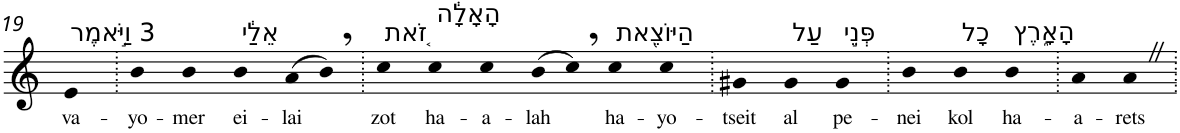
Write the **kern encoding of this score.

**kern	**text
*part1	*part1
*staff1	*staff1
*I"Piano	*
*I'Pno	*
!!LO:PB:g=z
*clefG2	*
*k[]	*
=19	=19
!LO:TX:a:t=3 וַיֹּ֣אמֶר	!
!	!LO:LY:b
4e	va-
=20.	=20.
!	!LO:LY:b
4b	-yo-
!	!LO:LY:b
4b	-mer
!LO:TX:a:t=אֵלַ֔י	!
!	!LO:LY:b
4b	ei-
!	!LO:LY:b
(>8a	-lai
8b,)	.
=21.	=21.
!LO:TX:a:t=זֹ֚את	!
!	!LO:LY:b
4cc	zot
!LO:TX:a:t=הָאָלָ֔ה	!
!	!LO:LY:b
4cc	ha-
!	!LO:LY:b
4cc	-a-
!	!LO:LY:b
(>8b	-lah
8cc,)	.
!LO:TX:a:t=הַיּוֹצֵ֖את	!
!	!LO:LY:b
4cc	ha-
!	!LO:LY:b
4cc	-yo-
=22.	=22.
!	!LO:LY:b
4g#X	-tseit
!LO:TX:a:t=עַל	!
!	!LO:LY:b
4g#	al
!LO:TX:a:t=פְּנֵ֣י	!
!	!LO:LY:b
4g#	pe-
=23.	=23.
!	!LO:LY:b
4b	-nei
!LO:TX:a:t=כָל	!
!	!LO:LY:b
4b	kol
!LO:TX:a:t=הָאָ֑רֶץ	!
!	!LO:LY:b
4b	ha-
=24.	=24.
!	!LO:LY:b
4a	-a-
!	!LO:LY:b
4aZ	-rets
=.	=.
*-	*-
